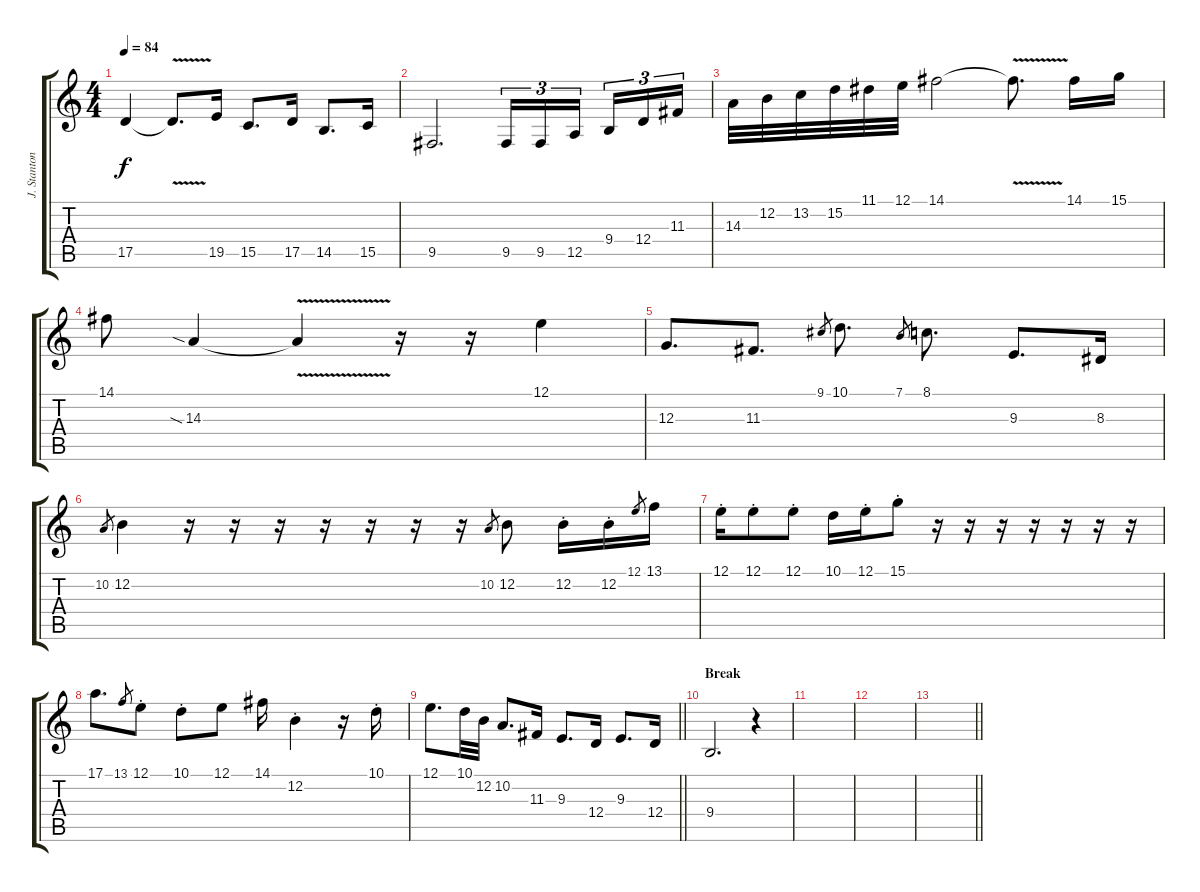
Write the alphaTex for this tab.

\track ("J. Stanton - Trumpet (Solo)" "J. Stanton") {instrument trumpet}
\staff {score tabs}
\tuning (E4 B3 G3 D3 A2 E2) {hide}
\ts (4 4)
\tempo 84
\clef g2
\ks c
17.5{t}.4{dy f} 17.5{v t}.8{d} 19.5.16 15.5.8{d} 17.5.16 14.5.8{d} 15.5.16 |
9.5.2{d} 9.5.16{tu (3 2)} 9.5.16{tu (3 2)} 12.5.16{tu (3 2) beam splitsecondary} 9.4.16{tu (3 2)} 12.4.16{tu (3 2)} 11.3.16{tu (3 2)} |
14.3.32 12.2.32 13.2.32 15.2.32 11.1.32 12.1.32 14.1.2 14.1{v t}.8{d} 14.1.16 15.1.16 |
14.1.8 14.3{sia}.4 14.3{v t}.4 r.16 r.16 12.1.4 |
12.3.8{d} 11.3.8{d} 9.1.8{gr} 10.1.8{d} 7.1.8{gr} 8.1.8{d} 9.3.8{d} 8.3.16 |
10.2.8{gr} 12.2.4 r.16 r.16 r.16 r.16 r.16 r.16 r.16 10.2.8{gr} 12.2.8 12.2{st}.16 12.2{st}.16 12.1.8{gr} 13.1.16 |
12.1{st}.16 12.1{st}.8 12.1{st}.8 10.1.16 12.1{st}.16 15.1{st}.8 r.16 r.16 r.16 r.16 r.16 r.16 r.16 |
17.1.8{d} 13.1.8{gr} 12.1{st}.8 10.1{st}.8 12.1.8 14.1.16 12.2{st}.4 r.16 10.1{st}.16 |
\barLineRight lightlight
12.1.8{d} 10.1.32 12.2.32 10.2.8{d} 11.3.16 9.3.8{d} 12.4.16 9.3.8{d} 12.4.16 |
\section ("" "Break")
9.4.2{d} r.4 |
|
|
\barLineRight lightlight
